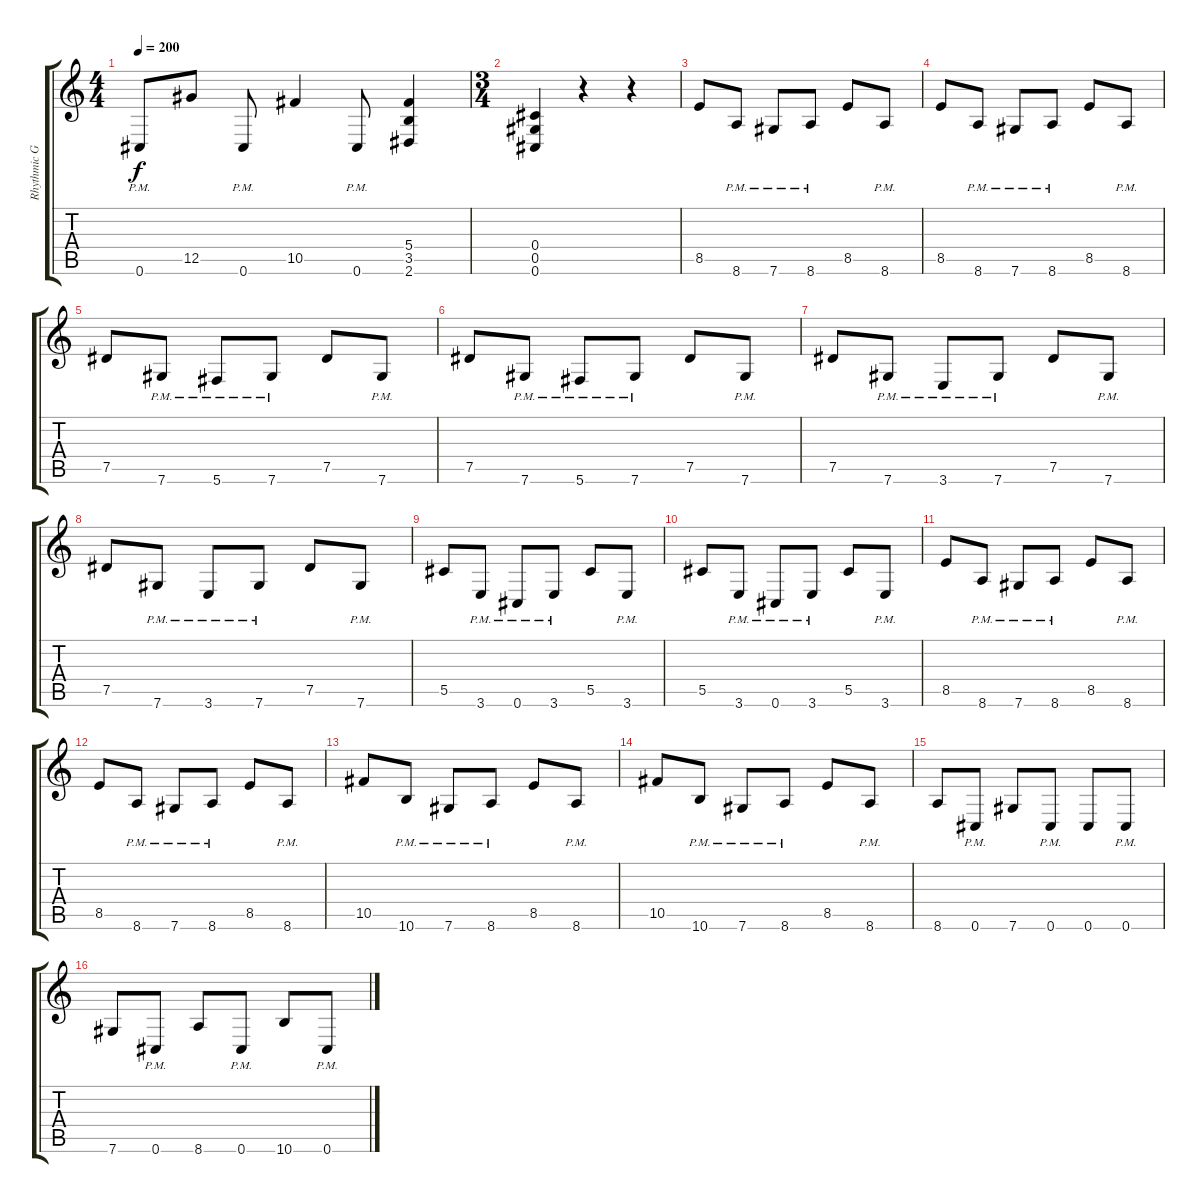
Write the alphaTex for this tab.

\track ("Rhythmic Guitar" "Rhythmic G") {instrument distortionguitar}
\staff {score tabs}
\tuning (Eb4 Bb3 Gb3 Db3 Ab2 Db2) {hide}
\ts (4 4)
\tempo 200
\clef g2
\ks c
0.6{pm}.8{dy f} 12.5.8 0.6{pm}.8 10.5.4 0.6{pm}.8 (5.4 3.5 2.6).4 |
\ts (3 4)
(0.4 0.5 0.6).4 r.4 r.4 |
8.5.8 8.6{pm}.8 7.6{pm}.8 8.6{pm}.8 8.5.8 8.6{pm}.8 |
8.5.8 8.6{pm}.8 7.6{pm}.8 8.6{pm}.8 8.5.8 8.6{pm}.8 |
7.5.8 7.6{pm}.8 5.6{pm}.8 7.6{pm}.8 7.5.8 7.6{pm}.8 |
7.5.8 7.6{pm}.8 5.6{pm}.8 7.6{pm}.8 7.5.8 7.6{pm}.8 |
7.5.8 7.6{pm}.8 3.6{pm}.8 7.6{pm}.8 7.5.8 7.6{pm}.8 |
7.5.8 7.6{pm}.8 3.6{pm}.8 7.6{pm}.8 7.5.8 7.6{pm}.8 |
5.5.8 3.6{pm}.8 0.6{pm}.8 3.6{pm}.8 5.5.8 3.6{pm}.8 |
5.5.8 3.6{pm}.8 0.6{pm}.8 3.6{pm}.8 5.5.8 3.6{pm}.8 |
8.5.8 8.6{pm}.8 7.6{pm}.8 8.6{pm}.8 8.5.8 8.6{pm}.8 |
8.5.8 8.6{pm}.8 7.6{pm}.8 8.6{pm}.8 8.5.8 8.6{pm}.8 |
10.5.8 10.6{pm}.8 7.6{pm}.8 8.6{pm}.8 8.5.8 8.6{pm}.8 |
10.5.8 10.6{pm}.8 7.6{pm}.8 8.6{pm}.8 8.5.8 8.6{pm}.8 |
8.6.8 0.6{pm}.8 7.6.8 0.6{pm}.8 0.6.8 0.6{pm}.8 |
7.6.8 0.6{pm}.8 8.6.8 0.6{pm}.8 10.6.8 0.6{pm}.8
